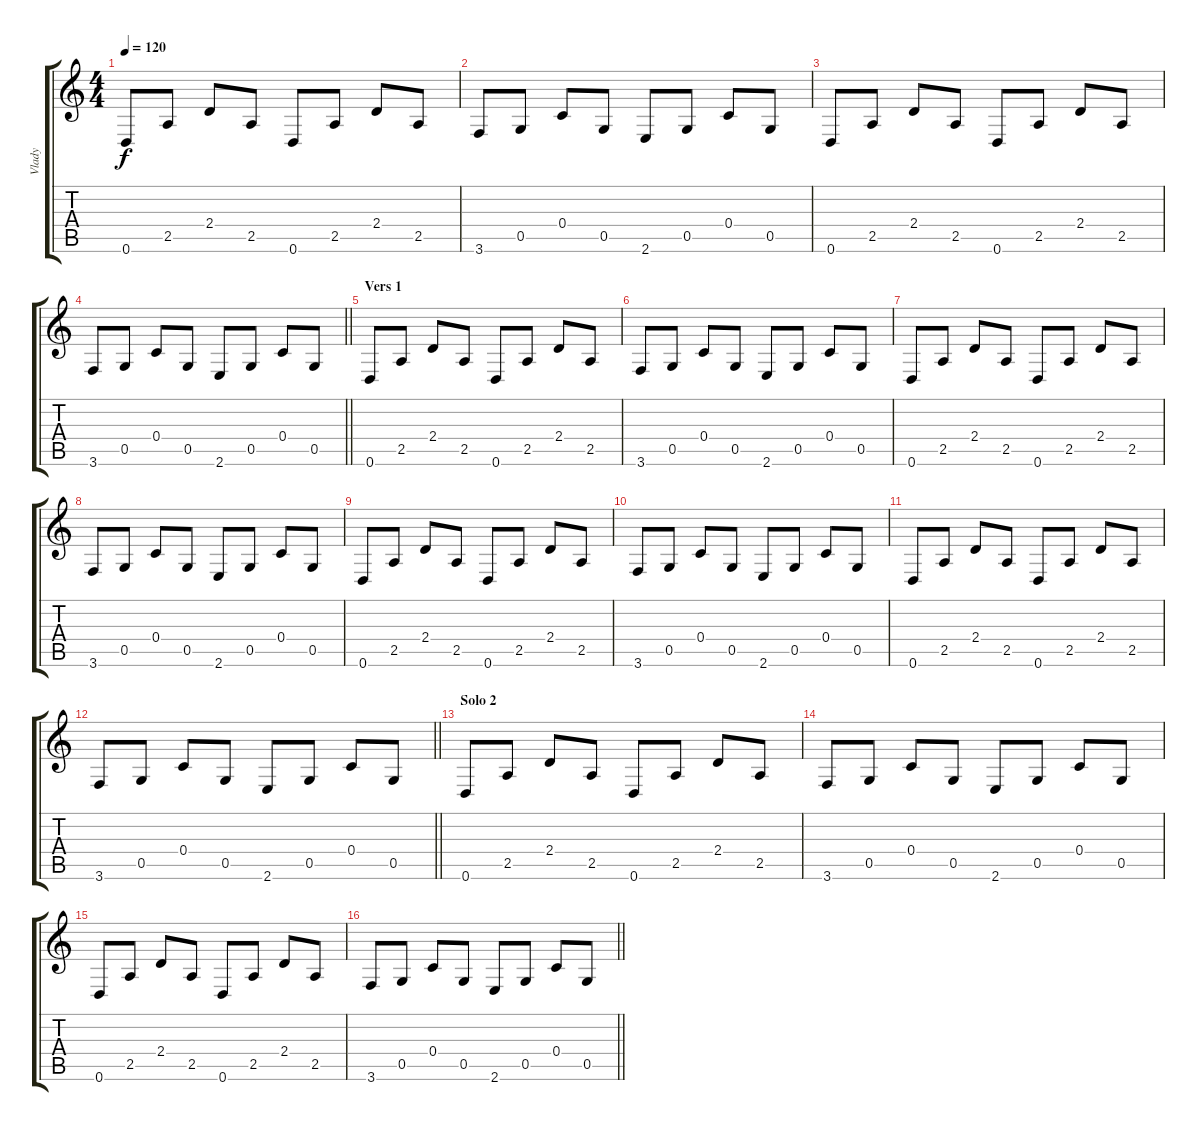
\track ("Vlady" "Vlady") {instrument electricguitarjazz}
\staff {score tabs}
\tuning (D4 A3 F3 C3 G2 D2) {hide}
\ts (4 4)
\tempo 120
\clef g2
\ks c
0.6.8{dy f} 2.5.8 2.4.8 2.5.8 0.6.8 2.5.8 2.4.8 2.5.8 |
3.6.8 0.5.8 0.4.8 0.5.8 2.6.8 0.5.8 0.4.8 0.5.8 |
0.6.8 2.5.8 2.4.8 2.5.8 0.6.8 2.5.8 2.4.8 2.5.8 |
\barLineRight lightlight
3.6.8 0.5.8 0.4.8 0.5.8 2.6.8 0.5.8 0.4.8 0.5.8 |
\section ("" "Vers 1")
0.6.8 2.5.8 2.4.8 2.5.8 0.6.8 2.5.8 2.4.8 2.5.8 |
3.6.8 0.5.8 0.4.8 0.5.8 2.6.8 0.5.8 0.4.8 0.5.8 |
0.6.8 2.5.8 2.4.8 2.5.8 0.6.8 2.5.8 2.4.8 2.5.8 |
3.6.8 0.5.8 0.4.8 0.5.8 2.6.8 0.5.8 0.4.8 0.5.8 |
0.6.8 2.5.8 2.4.8 2.5.8 0.6.8 2.5.8 2.4.8 2.5.8 |
3.6.8 0.5.8 0.4.8 0.5.8 2.6.8 0.5.8 0.4.8 0.5.8 |
0.6.8 2.5.8 2.4.8 2.5.8 0.6.8 2.5.8 2.4.8 2.5.8 |
\barLineRight lightlight
3.6.8 0.5.8 0.4.8 0.5.8 2.6.8 0.5.8 0.4.8 0.5.8 |
\section ("" "Solo 2")
0.6.8 2.5.8 2.4.8 2.5.8 0.6.8 2.5.8 2.4.8 2.5.8 |
3.6.8 0.5.8 0.4.8 0.5.8 2.6.8 0.5.8 0.4.8 0.5.8 |
0.6.8 2.5.8 2.4.8 2.5.8 0.6.8 2.5.8 2.4.8 2.5.8 |
\barLineRight lightlight
3.6.8 0.5.8 0.4.8 0.5.8 2.6.8 0.5.8 0.4.8 0.5.8
